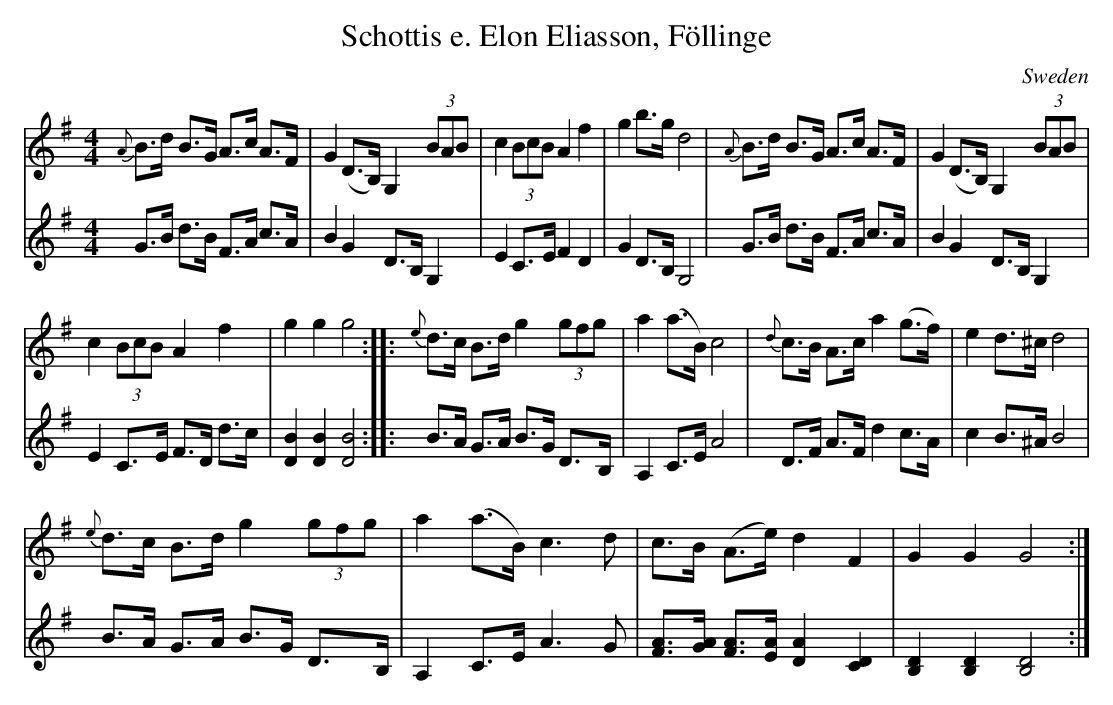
X:1
T:Schottis e. Elon Eliasson, Föllinge
M:4/4
O:Sweden
K:G major
V:1
{A}B>d B>G A>c A>F|G2 (D>B,) G,2 (3BAB|\
c2 (3BcB A2 f2| g2 b>g d4 |\
{A}B>d B>G A>c A>F| G2 (D>B,) G,2 (3BAB|
c2 (3BcB A2 f2| g2 g2 g4:|\
|:\
{e}d>c B>d g2 (3gfg | a2 (a>B) c4 |\
{d}c>B A>c a2 (g>f) | e2 d>^c d4|
{e}d>c B>d g2 (3gfg| a2 (a>B) c3 d|\
c>B (A>e) d2 F2|G2G2G4:|
V:2
G>B d>B F>A c>A|B2 G2 D>B, G,2| \
E2 C>E F2 D2|G2 D>B, G,4|\
G>B d>B F>A c>A|B2G2 D>B, G,2|
E2 C>E F>D d>c| [B2D2] [B2D2] [B4D4] ::\
B>A G>A B>G D>B, | A,2 C>E A4|
D>F A>F d2 c>A| c2 B>^A B4 |\
B>A G>A B>G D>B, | A,2 C>E A3 G|\
[F3/A3/][A/G/] [A3/F3/][A/E/] [A2D2] [C2D2]|\
[B,2D2] [B,2D2] [B,4D4] :|
